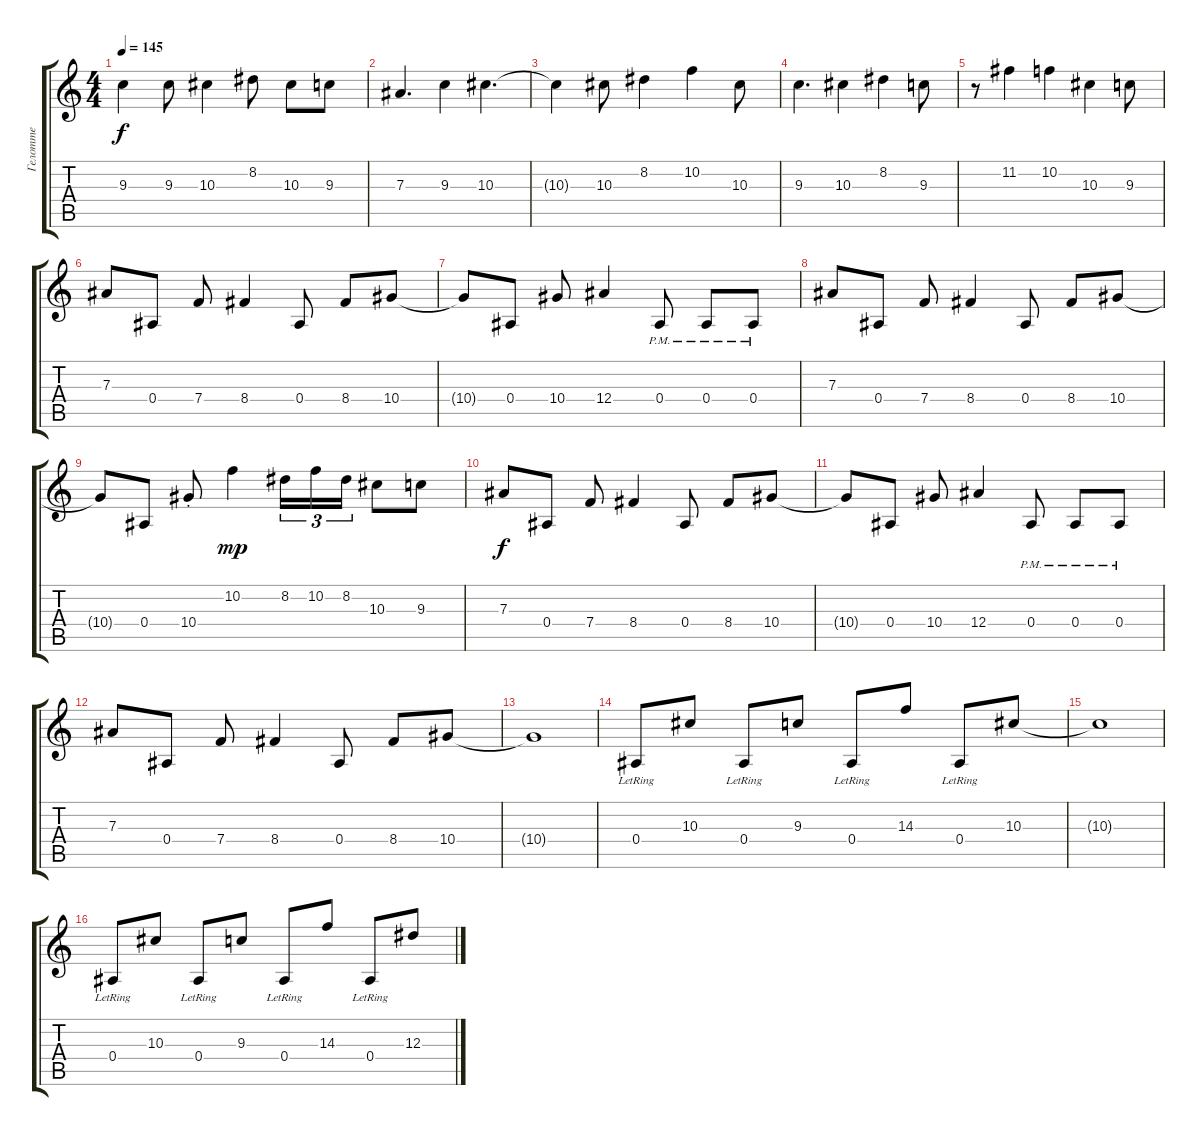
\track ("Гелотте" "Гелотте") {instrument acousticguitarsteel}
\staff {score tabs}
\tuning (C4 G3 Eb3 Bb2 F2 C2) {hide}
\ts (4 4)
\tempo 145
\clef g2
\ks c
9.3{t}.4{dy f} 9.3.8 10.3.4 8.2.8 10.3.8 9.3.8 |
7.3.4{d} 9.3.4 10.3.4{d} |
10.3{t}.4 10.3.8 8.2.4 10.2.4 10.3.8 |
9.3.4{d} 10.3.4 8.2.4 9.3.8 |
r.8 11.2.4 10.2.4 10.3.4 9.3.8 |
7.3.8 0.4.8 7.4.8 8.4.4 0.4.8 8.4.8 10.4.8 |
10.4{t}.8 0.4.8 10.4.8 12.4.4 0.4{pm}.8 0.4{pm}.8 0.4{pm}.8 |
7.3.8 0.4.8 7.4.8 8.4.4 0.4.8 8.4.8 10.4.8 |
10.4{t}.8 0.4.8 10.4{st}.8 10.2.4{dy mp} 8.2.16{tu (3 2)} 10.2.16{tu (3 2)} 8.2.16{tu (3 2)} 10.3.8 9.3.8 |
7.3.8{dy f} 0.4.8 7.4.8 8.4.4 0.4.8 8.4.8 10.4.8 |
10.4{t}.8 0.4.8 10.4.8 12.4.4 0.4{pm}.8 0.4{pm}.8 0.4{pm}.8 |
7.3.8 0.4.8 7.4.8 8.4.4 0.4.8 8.4.8 10.4.8 |
10.4{t}.1 |
0.4{lr}.8 10.3.8 0.4{lr}.8 9.3.8 0.4{lr}.8 14.3.8 0.4{lr}.8 10.3.8 |
10.3{t}.1 |
0.4{lr}.8 10.3.8 0.4{lr}.8 9.3.8 0.4{lr}.8 14.3.8 0.4{lr}.8 12.3.8
